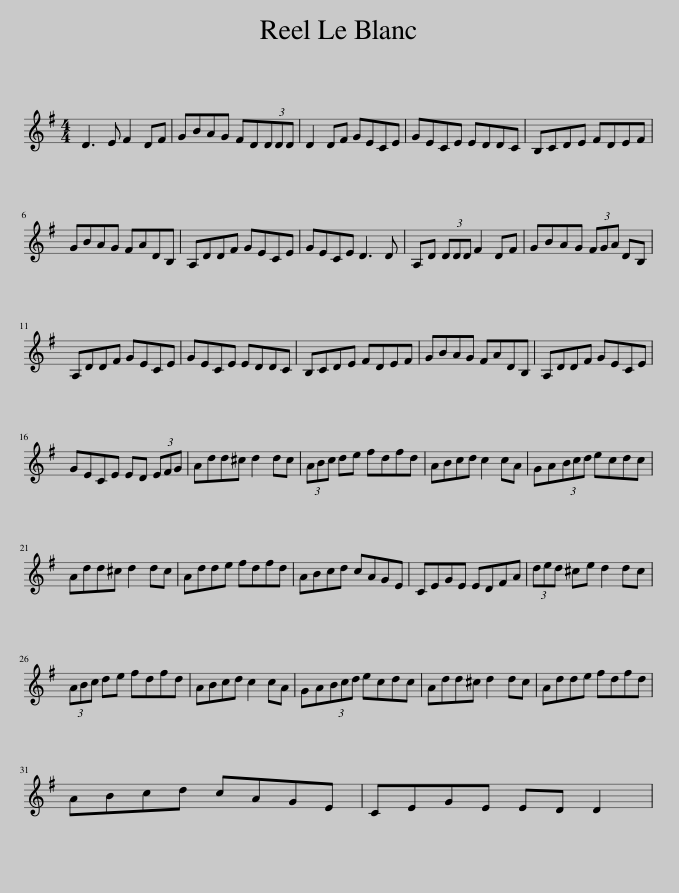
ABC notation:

X:1
L:1/8
M:4/4
I:linebreak $
K:G
V:1 treble
V:1
 D3 E F2 DF | GBAG FD(3DDD | D2 DF GECE | GECE EDDC | B,CDE FDEF |$ %5
 GBAG FADB, | A,DDF GECE | GECE D3 D | A,D (3DDD F2 DF | GBAG (3FGA DB, |$ %10
 A,DDF GECE | GECE EDDC | B,CDE FDEF | GBAG FADB, | A,DDF GECE |$ %15
 GECE ED (3EFG | Add^c d2 dc | (3ABc de fdfd | ABcd c2 cA | GA(3Bcd ecdc |$ %20
 Add^c d2 dc | Adde fdfd | ABcd cAGE | CEGE EDFA | (3ded ^ce d2 dc |$ %25
 (3ABc de fdfd | ABcd c2 cA | GA(3Bcd ecdc | Add^c d2 dc | Adde fdfd |$ %30
 ABcd cAGE | CEGE ED D2 | %32
